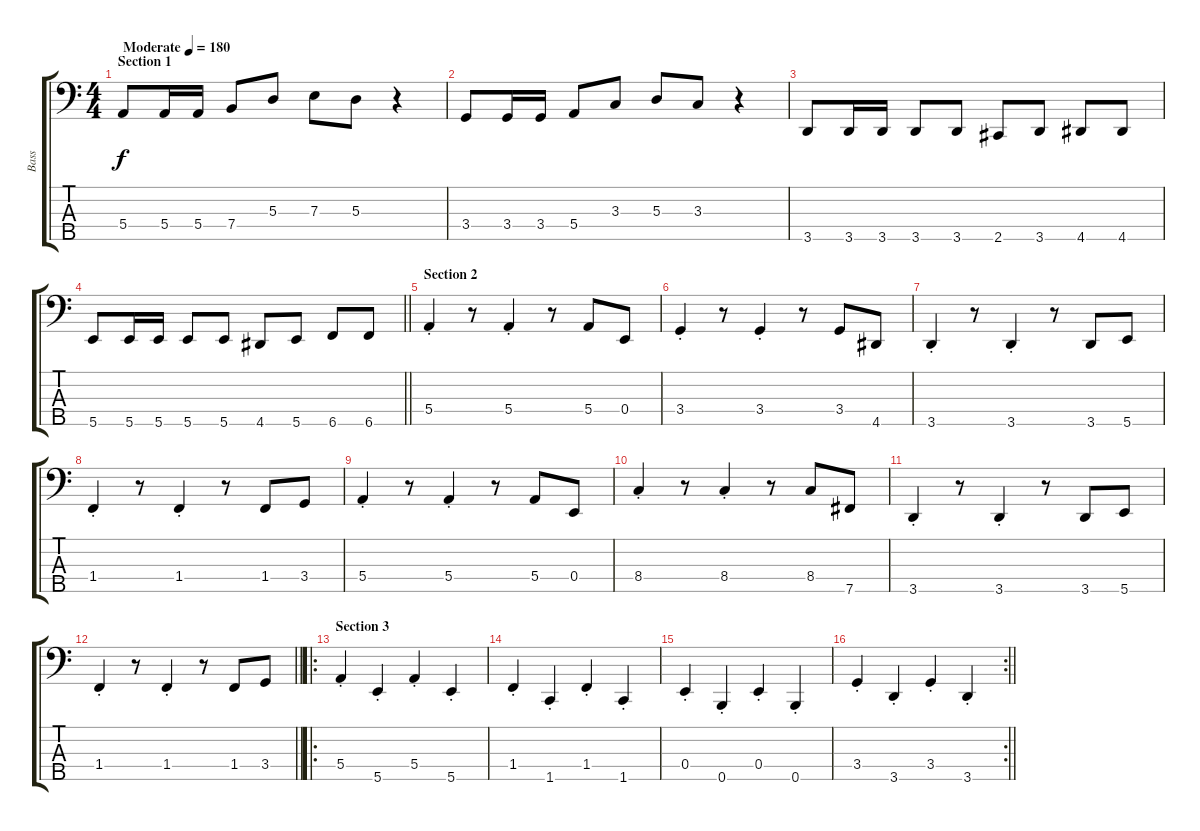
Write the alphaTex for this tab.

\track ("Bass" "Bass") {instrument fretlessbass}
\staff {score tabs}
\tuning (G2 D2 A1 E1 B0) {hide}
\ts (4 4)
\section ("" "Section 1")
\tempo (180 "Moderate")
\clef f4
\ks c
5.4.8{dy f instrument fretlessbass} 5.4.16 5.4.16 7.4.8 5.3.8 7.3.8 5.3.8 r.4 |
3.4.8 3.4.16 3.4.16 5.4.8 3.3.8 5.3.8 3.3.8 r.4 |
3.5.8 3.5.16 3.5.16 3.5.8 3.5.8 2.5.8 3.5.8 4.5.8 4.5.8 |
\barLineRight lightlight
5.5.8 5.5.16 5.5.16 5.5.8 5.5.8 4.5.8 5.5.8 6.5.8 6.5.8 |
\section ("" "Section 2")
5.4{st}.4 r.8 5.4{st}.4 r.8 5.4.8 0.4.8 |
3.4{st}.4 r.8 3.4{st}.4 r.8 3.4.8 4.5.8 |
3.5{st}.4 r.8 3.5{st}.4 r.8 3.5.8 5.5.8 |
1.4{st}.4 r.8 1.4{st}.4 r.8 1.4.8 3.4.8 |
5.4{st}.4 r.8 5.4{st}.4 r.8 5.4.8 0.4.8 |
8.4{st}.4 r.8 8.4{st}.4 r.8 8.4.8 7.5.8 |
3.5{st}.4 r.8 3.5{st}.4 r.8 3.5.8 5.5.8 |
\barLineRight lightlight
1.4{st}.4 r.8 1.4{st}.4 r.8 1.4.8 3.4.8 |
\ro
\section ("" "Section 3")
5.4{st}.4 5.5{st}.4 5.4{st}.4 5.5{st}.4 |
1.4{st}.4 1.5{st}.4 1.4{st}.4 1.5{st}.4 |
0.4{st}.4 0.5{st}.4 0.4{st}.4 0.5{st}.4 |
\rc 2
\barLineRight lightlight
3.4{st}.4 3.5{st}.4 3.4{st}.4 3.5{st}.4
